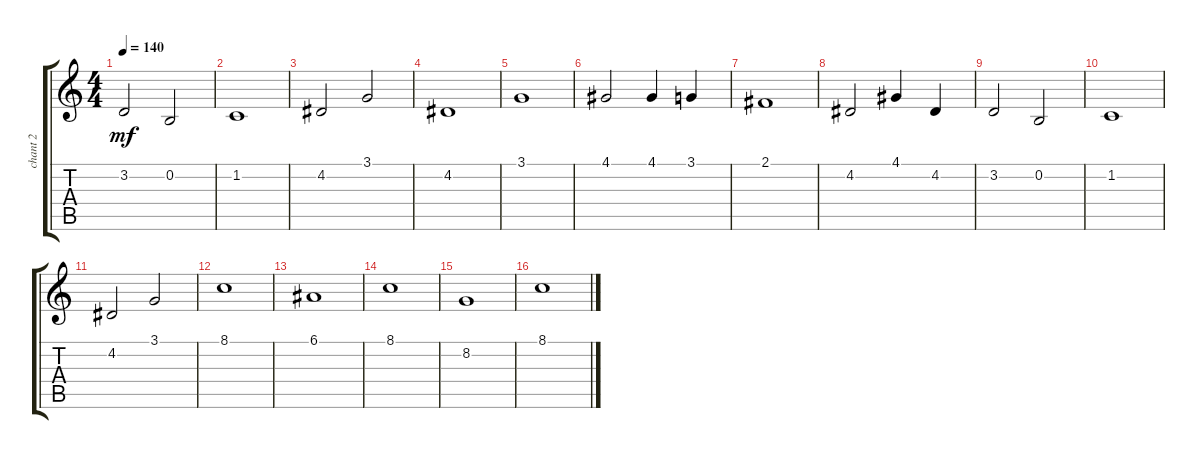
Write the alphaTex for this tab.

\track ("chant 2" "chant 2") {instrument choiraahs}
\staff {score tabs}
\tuning (E4 B3 G3 D3 A2 E2) {hide}
\ts (4 4)
\tempo 140
\clef g2
\ks c
3.2.2{dy mf} 0.2.2 |
1.2.1 |
4.2.2 3.1.2 |
4.2.1 |
3.1.1 |
4.1.2 4.1.4 3.1.4 |
2.1.1 |
4.2.2 4.1.4 4.2.4 |
3.2.2 0.2.2 |
1.2.1 |
4.2.2 3.1.2 |
8.1.1 |
6.1.1 |
8.1.1 |
8.2.1 |
8.1.1
